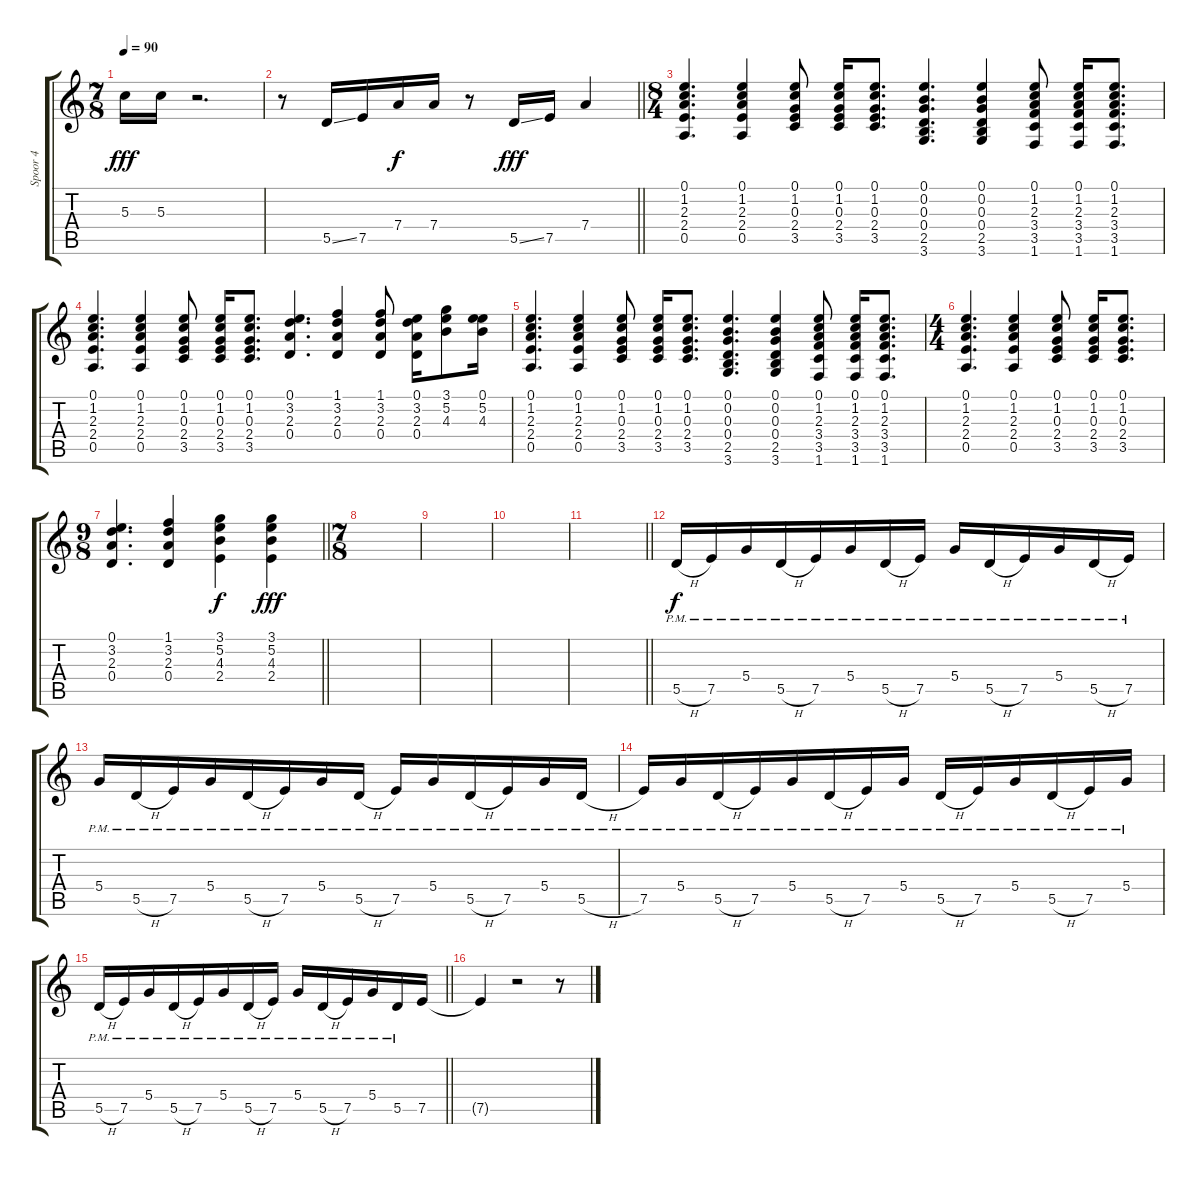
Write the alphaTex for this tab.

\track ("Spoor 4" "Spoor 4") {instrument electricguitarclean}
\staff {score tabs}
\tuning (E4 B3 G3 D3 A2 E2) {hide}
\ts (7 8)
\tempo 90
\clef g2
\ks c
5.3.16{dy fff} 5.3.16 r.2{d} |
\barLineRight lightlight
r.8 5.5{ss}.16 7.5.16 7.4.16{dy f} 7.4.16 r.8 5.5{ss}.16{dy fff} 7.5.16 7.4.4 |
\ts (8 4)
(0.1 1.2 2.3 2.4 0.5).4{d instrument electricguitarclean} (0.1 1.2 2.3 2.4 0.5).4 (0.1 1.2 0.3 2.4 3.5).8 (0.1 1.2 0.3 2.4 3.5).16 (0.1 1.2 0.3 2.4 3.5).8{d} (0.1 0.2 0.3 0.4 2.5 3.6).4{d} (0.1 0.2 0.3 0.4 2.5 3.6).4 (0.1 1.2 2.3 3.4 3.5 1.6).8 (0.1 1.2 2.3 3.4 3.5 1.6).16 (0.1 1.2 2.3 3.4 3.5 1.6).8{d} |
(0.1 1.2 2.3 2.4 0.5).4{d} (0.1 1.2 2.3 2.4 0.5).4 (0.1 1.2 0.3 2.4 3.5).8 (0.1 1.2 0.3 2.4 3.5).16 (0.1 1.2 0.3 2.4 3.5).8{d} (0.1 3.2 2.3 0.4).4{d} (1.1 3.2 2.3 0.4).4 (1.1 3.2 2.3 0.4).8 (0.1 3.2 2.3 0.4).16 (3.1 5.2 4.3).8 (0.1 5.2 4.3).16 |
(0.1 1.2 2.3 2.4 0.5).4{d} (0.1 1.2 2.3 2.4 0.5).4 (0.1 1.2 0.3 2.4 3.5).8 (0.1 1.2 0.3 2.4 3.5).16 (0.1 1.2 0.3 2.4 3.5).8{d} (0.1 0.2 0.3 0.4 2.5 3.6).4{d} (0.1 0.2 0.3 0.4 2.5 3.6).4 (0.1 1.2 2.3 3.4 3.5 1.6).8 (0.1 1.2 2.3 3.4 3.5 1.6).16 (0.1 1.2 2.3 3.4 3.5 1.6).8{d} |
\ts (4 4)
(0.1 1.2 2.3 2.4 0.5).4{d} (0.1 1.2 2.3 2.4 0.5).4 (0.1 1.2 0.3 2.4 3.5).8 (0.1 1.2 0.3 2.4 3.5).16 (0.1 1.2 0.3 2.4 3.5).8{d} |
\ts (9 8)
\barLineRight lightlight
(0.1 3.2 2.3 0.4).4{d} (1.1 3.2 2.3 0.4).4 (3.1 5.2 4.3 2.4).4{dy f} (3.1 5.2 4.3 2.4).4{dy fff} |
\ts (7 8)
|
|
|
\barLineRight lightlight
|
5.5{h pm}.16{dy f} 7.5{pm}.16 5.4{pm}.16 5.5{h pm}.16 7.5{pm}.16 5.4{pm}.16 5.5{h pm}.16 7.5{pm}.16 5.4{pm}.16 5.5{h pm}.16 7.5{pm}.16 5.4{pm}.16 5.5{h pm}.16 7.5{pm}.16 |
5.4{pm}.16 5.5{h pm}.16 7.5{pm}.16 5.4{pm}.16 5.5{h pm}.16 7.5{pm}.16 5.4{pm}.16 5.5{h pm}.16 7.5{pm}.16 5.4{pm}.16 5.5{h pm}.16 7.5{pm}.16 5.4{pm}.16 5.5{h pm}.16 |
7.5{pm}.16 5.4{pm}.16 5.5{h pm}.16 7.5{pm}.16 5.4{pm}.16 5.5{h pm}.16 7.5{pm}.16 5.4{pm}.16 5.5{h pm}.16 7.5{pm}.16 5.4{pm}.16 5.5{h pm}.16 7.5{pm}.16 5.4{pm}.16 |
\barLineRight lightlight
5.5{h pm}.16 7.5{pm}.16 5.4{pm}.16 5.5{h pm}.16 7.5{pm}.16 5.4{pm}.16 5.5{h pm}.16 7.5{pm}.16 5.4{pm}.16 5.5{h pm}.16 7.5{pm}.16 5.4{pm}.16 5.5{pm}.16 7.5.16 |
7.5{t}.4 r.2 r.8
